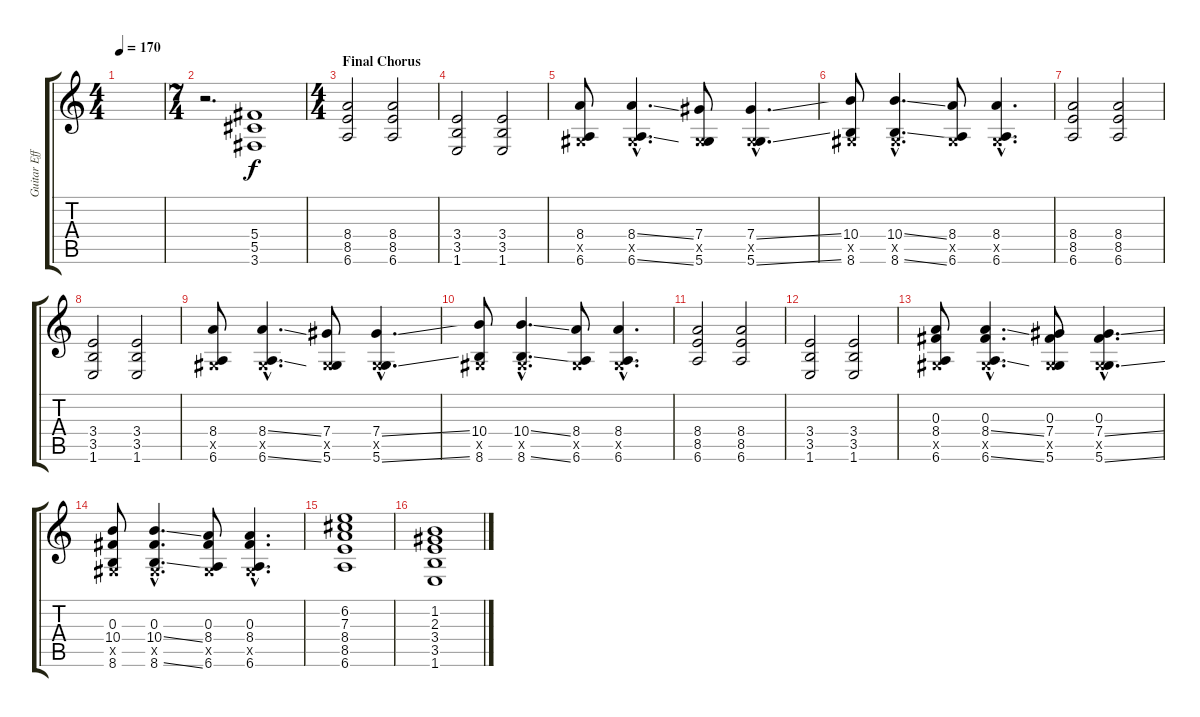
\track ("Guitar Effect (Jade)" "Guitar Eff") {instrument overdrivenguitar}
\staff {score tabs}
\tuning (Eb4 Bb3 Gb3 Db3 Ab2 Eb2) {hide}
\ts (4 4)
\tempo 170
\clef g2
\ks c
|
\ts (7 4)
r.2{d} (5.4 5.5 3.6).1{instrument reversecymbal} |
\ts (4 4)
\section ("" "Final Chorus")
(8.4 8.5 6.6).2{volume 9 instrument overdrivenguitar} (8.4 8.5 6.6).2 |
(3.4 3.5 1.6).2 (3.4 3.5 1.6).2 |
(8.4 0.5{x} 6.6).8 (8.4{ss hac} 0.5{hac x} 6.6{ss hac}).4{d} (7.4 0.5{x} 5.6).8 (7.4{ss hac} 0.5{hac x} 5.6{ss hac}).4{d} |
(10.4 0.5{x} 8.6).8 (10.4{ss hac} 0.5{hac x} 8.6{ss hac}).4{d} (8.4 0.5{x} 6.6).8 (8.4{hac} 0.5{hac x} 6.6{hac}).4{d} |
(8.4 8.5 6.6).2 (8.4 8.5 6.6).2 |
(3.4 3.5 1.6).2 (3.4 3.5 1.6).2 |
(8.4 0.5{x} 6.6).8 (8.4{ss hac} 0.5{hac x} 6.6{ss hac}).4{d} (7.4 0.5{x} 5.6).8 (7.4{ss hac} 0.5{hac x} 5.6{ss hac}).4{d} |
(10.4 0.5{x} 8.6).8 (10.4{ss hac} 0.5{hac x} 8.6{ss hac}).4{d} (8.4 0.5{x} 6.6).8 (8.4{hac} 0.5{hac x} 6.6{hac}).4{d} |
(8.4 8.5 6.6).2 (8.4 8.5 6.6).2 |
(3.4 3.5 1.6).2 (3.4 3.5 1.6).2 |
(0.3 8.4 0.5{x} 6.6).8 (0.3{hac} 8.4{ss hac} 0.5{hac x} 6.6{ss hac}).4{d} (0.3 7.4 0.5{x} 5.6).8 (0.3{hac} 7.4{ss hac} 0.5{hac x} 5.6{ss hac}).4{d} |
(0.3 10.4 0.5{x} 8.6).8 (0.3{hac} 10.4{ss hac} 0.5{hac x} 8.6{ss hac}).4{d} (0.3 8.4 0.5{x} 6.6).8 (0.3{hac} 8.4{hac} 0.5{hac x} 6.6{hac}).4{d} |
(6.2 7.3 8.4 8.5 6.6).1 |
(1.2 2.3 3.4 3.5 1.6).1
